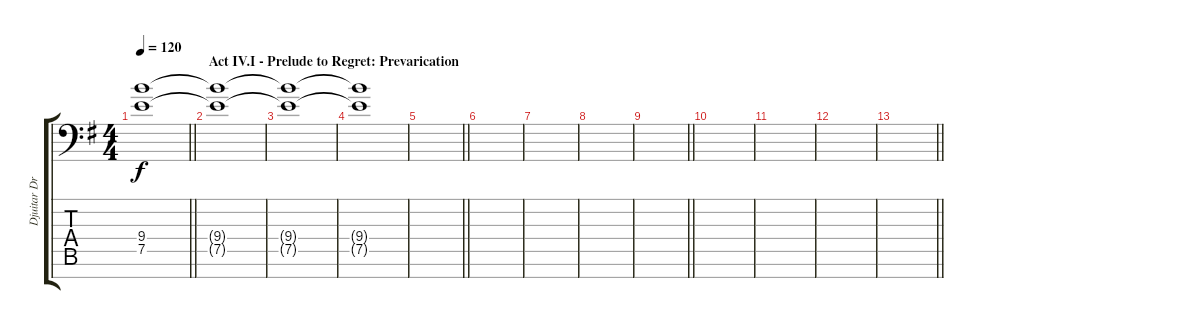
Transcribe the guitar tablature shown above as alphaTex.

\track ("Djuitar Dropped A" "Djuitar Dr") {instrument distortionguitar}
\staff {score tabs}
\tuning (E4 B3 G3 D3 A2 E2 A1) {hide}
\ts (4 4)
\tempo 120
\clef f4
\barLineRight lightlight
\ks eminor
(9.4{t} 7.5{t}).1{dy f} |
\section ("" "Act IV.I - Prelude to Regret: Prevarication")
(9.4{t} 7.5{t}).1 |
(9.4{t} 7.5{t}).1 |
(9.4{t} 7.5{t}).1 |
\barLineRight lightlight
|
|
|
|
\barLineRight lightlight
|
|
|
|
\barLineRight lightlight
